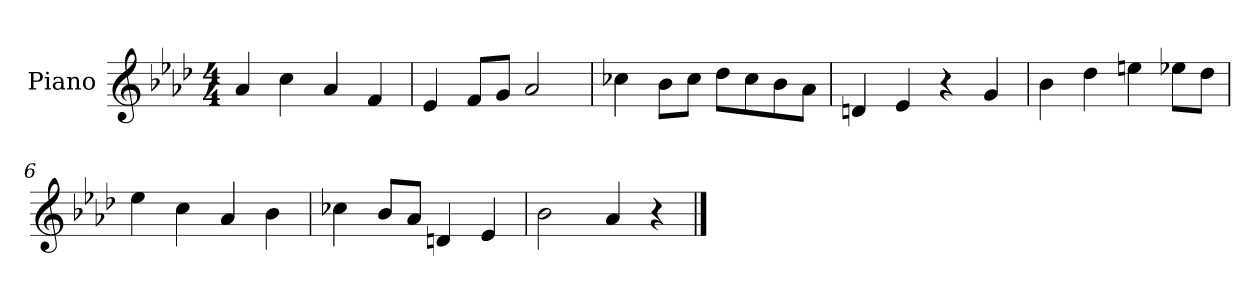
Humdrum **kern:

**kern
*part1
*staff1
*I"Piano
*I'Pno.
*clefG2
*k[b-e-a-d-]
*M4/4
*MM120
=1
4a-/
4cc\
4a-/
4f/
=2
4e-/
8f/L
8g/J
2a-/
=3
4cc-X\
8b-\L
8cc-\J
8dd-\L
8cc-\
8b-\
8a-\J
=4
4dn/
4e-/
4r
4g/
=5
4b-\
4dd-\
4een\
8ee-X\L
8dd-\J
=6
4ee-\
4cc\
4a-/
4b-\
=7
4cc-X\
8b-/L
8a-/J
4dn/
4e-/
=8
2b-\
4a-/
4r
==
*-
